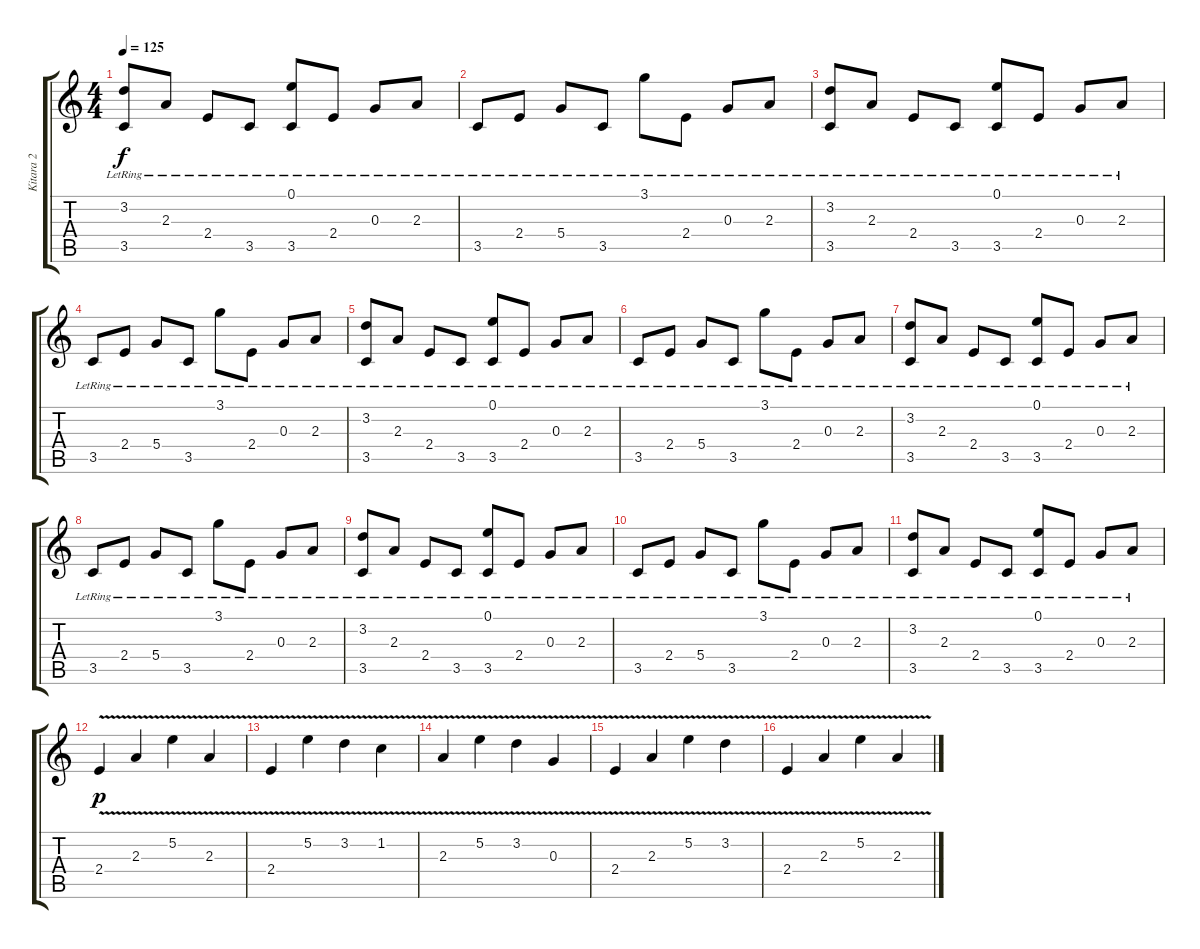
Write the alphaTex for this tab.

\track ("Kitara 2" "Kitara 2") {instrument distortionguitar}
\staff {score tabs}
\tuning (E4 B3 G3 D3 A2 E2) {hide}
\ts (4 4)
\tempo 125
\clef g2
\ks c
(3.2{lr} 3.5{lr}).8{dy f} 2.3{lr}.8 2.4{lr}.8 3.5{lr}.8 (0.1{lr} 3.5{lr}).8 2.4{lr}.8 0.3{lr}.8 2.3{lr}.8 |
3.5{lr}.8 2.4{lr}.8 5.4{lr}.8 3.5{lr}.8 3.1{lr}.8 2.4{lr}.8 0.3{lr}.8 2.3{lr}.8 |
(3.2{lr} 3.5{lr}).8 2.3{lr}.8 2.4{lr}.8 3.5{lr}.8 (0.1{lr} 3.5{lr}).8 2.4{lr}.8 0.3{lr}.8 2.3{lr}.8 |
3.5{lr}.8 2.4{lr}.8 5.4{lr}.8 3.5{lr}.8 3.1{lr}.8 2.4{lr}.8 0.3{lr}.8 2.3{lr}.8 |
(3.2{lr} 3.5{lr}).8 2.3{lr}.8 2.4{lr}.8 3.5{lr}.8 (0.1{lr} 3.5{lr}).8 2.4{lr}.8 0.3{lr}.8 2.3{lr}.8 |
3.5{lr}.8 2.4{lr}.8 5.4{lr}.8 3.5{lr}.8 3.1{lr}.8 2.4{lr}.8 0.3{lr}.8 2.3{lr}.8 |
(3.2{lr} 3.5{lr}).8 2.3{lr}.8 2.4{lr}.8 3.5{lr}.8 (0.1{lr} 3.5{lr}).8 2.4{lr}.8 0.3{lr}.8 2.3{lr}.8 |
3.5{lr}.8 2.4{lr}.8 5.4{lr}.8 3.5{lr}.8 3.1{lr}.8 2.4{lr}.8 0.3{lr}.8 2.3{lr}.8 |
(3.2{lr} 3.5{lr}).8 2.3{lr}.8 2.4{lr}.8 3.5{lr}.8 (0.1{lr} 3.5{lr}).8 2.4{lr}.8 0.3{lr}.8 2.3{lr}.8 |
3.5{lr}.8 2.4{lr}.8 5.4{lr}.8 3.5{lr}.8 3.1{lr}.8 2.4{lr}.8 0.3{lr}.8 2.3{lr}.8 |
(3.2{lr} 3.5{lr}).8 2.3{lr}.8 2.4{lr}.8 3.5{lr}.8 (0.1{lr} 3.5{lr}).8 2.4{lr}.8 0.3{lr}.8 2.3{lr}.8 |
2.4{v}.4{dy p volume 12 balance 12 instrument electricguitarjazz} 2.3{v}.4 5.2{v}.4 2.3{v}.4 |
2.4{v}.4 5.2{v}.4 3.2{v}.4 1.2{v}.4 |
2.3{v}.4 5.2{v}.4 3.2{v}.4 0.3{v}.4 |
2.4{v}.4 2.3{v}.4 5.2{v}.4 3.2{v}.4 |
2.4{v}.4 2.3{v}.4 5.2{v}.4 2.3{v}.4
